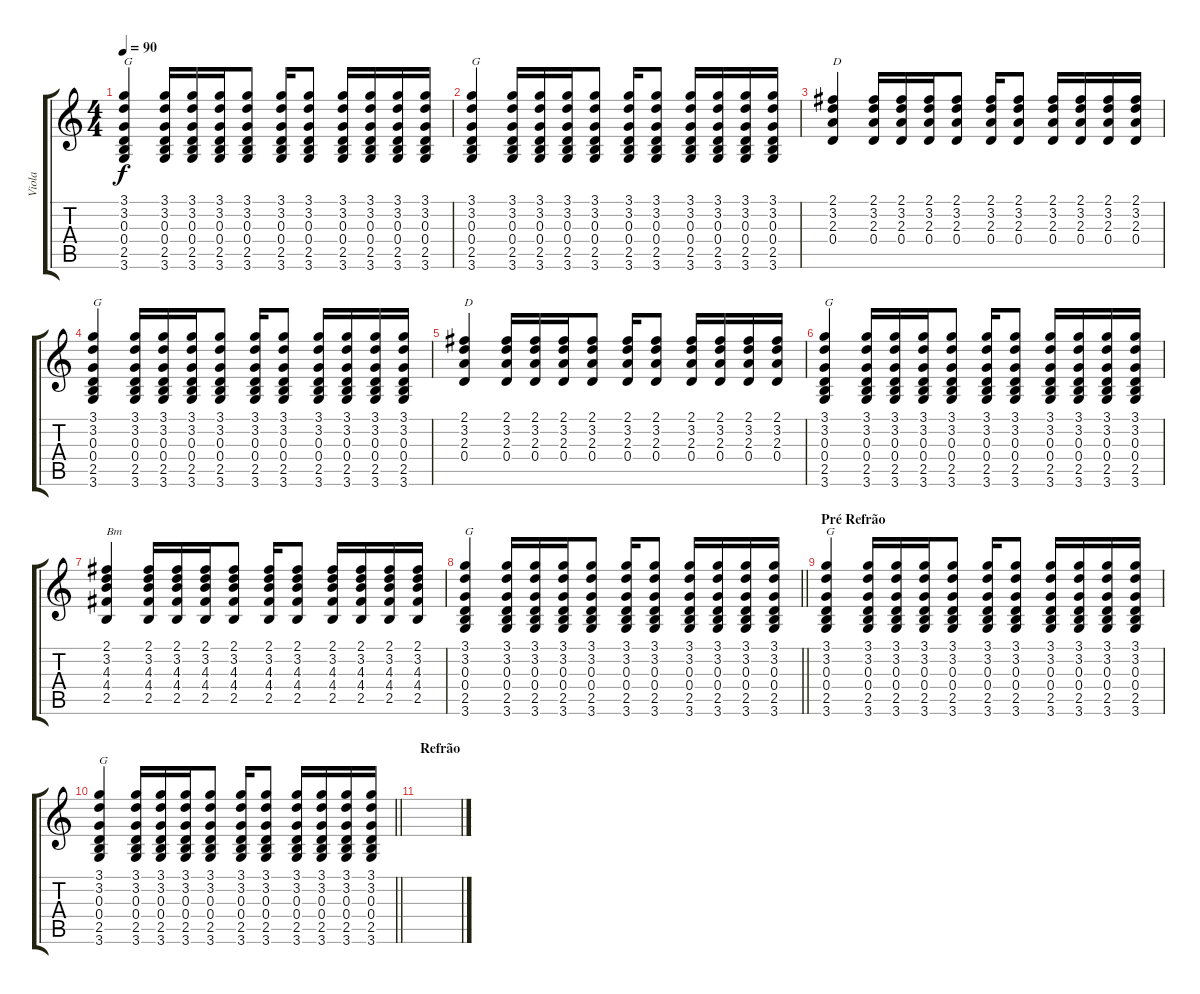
\track ("Viola" "Viola") {instrument acousticguitarsteel}
\staff {score tabs}
\tuning (E4 B3 G3 D3 A2 E2) {hide}
\ts (4 4)
\tempo 90
\clef g2
\ks c
(3.1 3.2 0.3 0.4 2.5 3.6).4{txt "G" dy f} (3.1 3.2 0.3 0.4 2.5 3.6).16 (3.1 3.2 0.3 0.4 2.5 3.6).16 (3.1 3.2 0.3 0.4 2.5 3.6).16 (3.1 3.2 0.3 0.4 2.5 3.6).8 (3.1 3.2 0.3 0.4 2.5 3.6).16 (3.1 3.2 0.3 0.4 2.5 3.6).8 (3.1 3.2 0.3 0.4 2.5 3.6).16 (3.1 3.2 0.3 0.4 2.5 3.6).16 (3.1 3.2 0.3 0.4 2.5 3.6).16 (3.1 3.2 0.3 0.4 2.5 3.6).16 |
(3.1 3.2 0.3 0.4 2.5 3.6).4{txt "G"} (3.1 3.2 0.3 0.4 2.5 3.6).16 (3.1 3.2 0.3 0.4 2.5 3.6).16 (3.1 3.2 0.3 0.4 2.5 3.6).16 (3.1 3.2 0.3 0.4 2.5 3.6).8 (3.1 3.2 0.3 0.4 2.5 3.6).16 (3.1 3.2 0.3 0.4 2.5 3.6).8 (3.1 3.2 0.3 0.4 2.5 3.6).16 (3.1 3.2 0.3 0.4 2.5 3.6).16 (3.1 3.2 0.3 0.4 2.5 3.6).16 (3.1 3.2 0.3 0.4 2.5 3.6).16 |
(2.1 3.2 2.3 0.4).4{txt "D"} (2.1 3.2 2.3 0.4).16 (2.1 3.2 2.3 0.4).16 (2.1 3.2 2.3 0.4).16 (2.1 3.2 2.3 0.4).8 (2.1 3.2 2.3 0.4).16 (2.1 3.2 2.3 0.4).8 (2.1 3.2 2.3 0.4).16 (2.1 3.2 2.3 0.4).16 (2.1 3.2 2.3 0.4).16 (2.1 3.2 2.3 0.4).16 |
(3.1 3.2 0.3 0.4 2.5 3.6).4{txt "G"} (3.1 3.2 0.3 0.4 2.5 3.6).16 (3.1 3.2 0.3 0.4 2.5 3.6).16 (3.1 3.2 0.3 0.4 2.5 3.6).16 (3.1 3.2 0.3 0.4 2.5 3.6).8 (3.1 3.2 0.3 0.4 2.5 3.6).16 (3.1 3.2 0.3 0.4 2.5 3.6).8 (3.1 3.2 0.3 0.4 2.5 3.6).16 (3.1 3.2 0.3 0.4 2.5 3.6).16 (3.1 3.2 0.3 0.4 2.5 3.6).16 (3.1 3.2 0.3 0.4 2.5 3.6).16 |
(2.1 3.2 2.3 0.4).4{txt "D"} (2.1 3.2 2.3 0.4).16 (2.1 3.2 2.3 0.4).16 (2.1 3.2 2.3 0.4).16 (2.1 3.2 2.3 0.4).8 (2.1 3.2 2.3 0.4).16 (2.1 3.2 2.3 0.4).8 (2.1 3.2 2.3 0.4).16 (2.1 3.2 2.3 0.4).16 (2.1 3.2 2.3 0.4).16 (2.1 3.2 2.3 0.4).16 |
(3.1 3.2 0.3 0.4 2.5 3.6).4{txt "G"} (3.1 3.2 0.3 0.4 2.5 3.6).16 (3.1 3.2 0.3 0.4 2.5 3.6).16 (3.1 3.2 0.3 0.4 2.5 3.6).16 (3.1 3.2 0.3 0.4 2.5 3.6).8 (3.1 3.2 0.3 0.4 2.5 3.6).16 (3.1 3.2 0.3 0.4 2.5 3.6).8 (3.1 3.2 0.3 0.4 2.5 3.6).16 (3.1 3.2 0.3 0.4 2.5 3.6).16 (3.1 3.2 0.3 0.4 2.5 3.6).16 (3.1 3.2 0.3 0.4 2.5 3.6).16 |
(2.1 3.2 4.3 4.4 2.5).4{txt "Bm"} (2.1 3.2 4.3 4.4 2.5).16 (2.1 3.2 4.3 4.4 2.5).16 (2.1 3.2 4.3 4.4 2.5).16 (2.1 3.2 4.3 4.4 2.5).8 (2.1 3.2 4.3 4.4 2.5).16 (2.1 3.2 4.3 4.4 2.5).8 (2.1 3.2 4.3 4.4 2.5).16 (2.1 3.2 4.3 4.4 2.5).16 (2.1 3.2 4.3 4.4 2.5).16 (2.1 3.2 4.3 4.4 2.5).16 |
\barLineRight lightlight
(3.1 3.2 0.3 0.4 2.5 3.6).4{txt "G"} (3.1 3.2 0.3 0.4 2.5 3.6).16 (3.1 3.2 0.3 0.4 2.5 3.6).16 (3.1 3.2 0.3 0.4 2.5 3.6).16 (3.1 3.2 0.3 0.4 2.5 3.6).8 (3.1 3.2 0.3 0.4 2.5 3.6).16 (3.1 3.2 0.3 0.4 2.5 3.6).8 (3.1 3.2 0.3 0.4 2.5 3.6).16 (3.1 3.2 0.3 0.4 2.5 3.6).16 (3.1 3.2 0.3 0.4 2.5 3.6).16 (3.1 3.2 0.3 0.4 2.5 3.6).16 |
\section ("" "Pré Refrão")
(3.1 3.2 0.3 0.4 2.5 3.6).4{txt "G"} (3.1 3.2 0.3 0.4 2.5 3.6).16 (3.1 3.2 0.3 0.4 2.5 3.6).16 (3.1 3.2 0.3 0.4 2.5 3.6).16 (3.1 3.2 0.3 0.4 2.5 3.6).8 (3.1 3.2 0.3 0.4 2.5 3.6).16 (3.1 3.2 0.3 0.4 2.5 3.6).8 (3.1 3.2 0.3 0.4 2.5 3.6).16 (3.1 3.2 0.3 0.4 2.5 3.6).16 (3.1 3.2 0.3 0.4 2.5 3.6).16 (3.1 3.2 0.3 0.4 2.5 3.6).16 |
\barLineRight lightlight
(3.1 3.2 0.3 0.4 2.5 3.6).4{txt "G"} (3.1 3.2 0.3 0.4 2.5 3.6).16 (3.1 3.2 0.3 0.4 2.5 3.6).16 (3.1 3.2 0.3 0.4 2.5 3.6).16 (3.1 3.2 0.3 0.4 2.5 3.6).8 (3.1 3.2 0.3 0.4 2.5 3.6).16 (3.1 3.2 0.3 0.4 2.5 3.6).8 (3.1 3.2 0.3 0.4 2.5 3.6).16 (3.1 3.2 0.3 0.4 2.5 3.6).16 (3.1 3.2 0.3 0.4 2.5 3.6).16 (3.1 3.2 0.3 0.4 2.5 3.6).16 |
\section ("" "Refrão")
